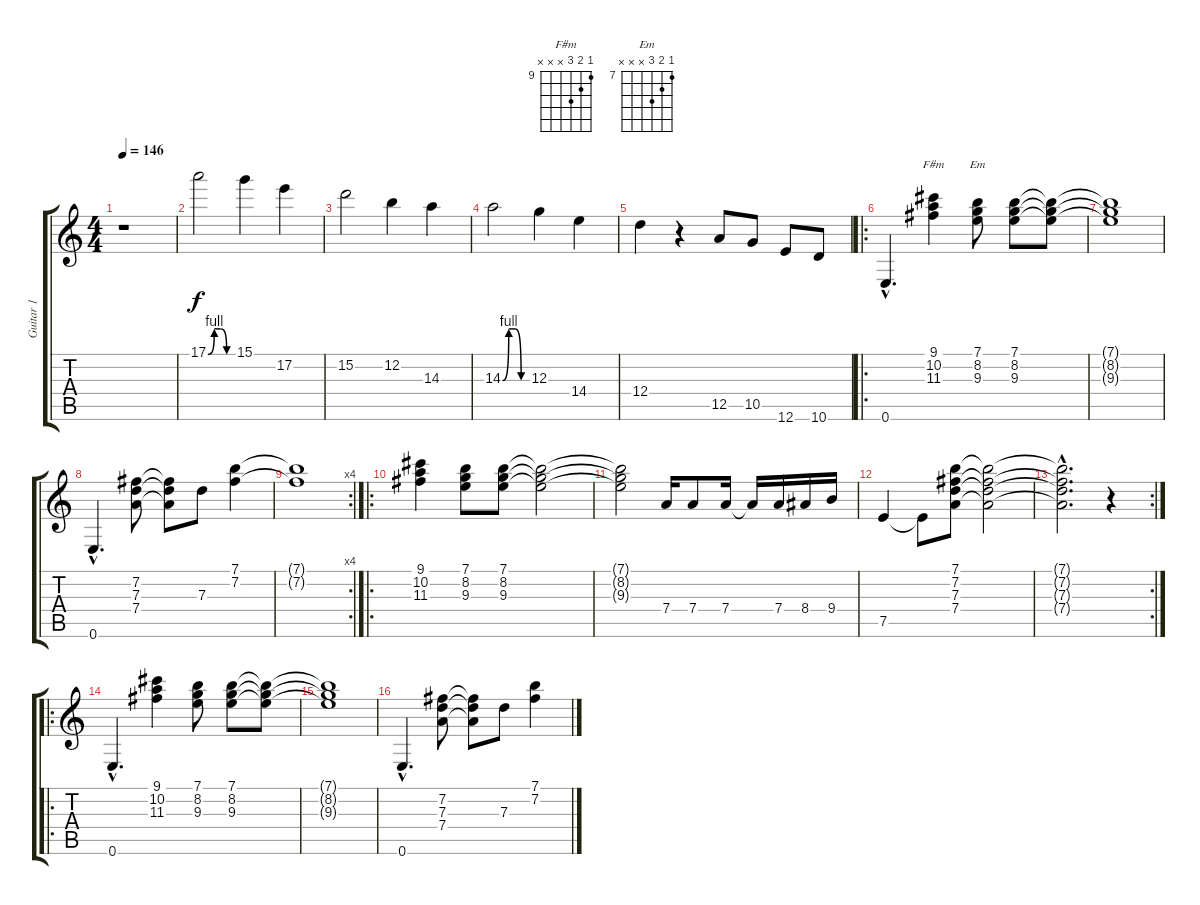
\track ("Guitar 1" "Guitar 1") {instrument overdrivenguitar}
\staff {score tabs}
\tuning (E4 B3 G3 D3 A2 E2) {hide}
\chord ("F#m" 9 10 11 x x x) {firstfret 9}
\chord ("Em" 7 8 9 x x x) {firstfret 7}
\ts (4 4)
\tempo 146
\clef g2
\ks c
r.1{dy f} |
17.1{be (custom 0 0 15 4 30 4 45 0 60 0)}.2 15.1.4 17.2.4 |
15.2.2 12.2.4 14.3.4 |
14.3{be (custom 0 0 15 4 30 4 45 0 60 0)}.2 12.3.4 14.4.4 |
12.4.4 r.4 12.5.8 10.5.8 12.6.8 10.6.8 |
\ro
0.6{hac}.4{d} (9.1 10.2 11.3).4{ch "F#m"} (7.1 8.2 9.3).8{ch "Em"} (7.1 8.2 9.3).8 (7.1{t} 8.2{t} 9.3{t}).8 |
(7.1{t} 8.2{t} 9.3{t}).1 |
0.6{hac}.4{d} (7.2 7.3 7.4).8 (7.2{t} 7.3{t} 7.4{t}).8 7.3.8 (7.1 7.2).4 |
\rc 4
(7.1{t} 7.2{t}).1 |
\ro
(9.1 10.2 11.3).4 (7.1 8.2 9.3).8 (7.1 8.2 9.3).8 (7.1{t} 8.2{t} 9.3{t}).2 |
(7.1{t} 8.2{t} 9.3{t}).2 7.4.16 7.4.8 7.4.16 7.4{t}.16 7.4.16 8.4.16 9.4.16 |
7.5.4 7.5{t}.8 (7.1 7.2 7.3 7.4).8 (7.1{t} 7.2{t} 7.3{t} 7.4{t}).2 |
\rc 2
(7.1{hac t} 7.2{hac t} 7.3{hac t} 7.4{hac t}).2{d} r.4 |
\ro
0.6{hac}.4{d} (9.1 10.2 11.3).4 (7.1 8.2 9.3).8 (7.1 8.2 9.3).8 (7.1{t} 8.2{t} 9.3{t}).8 |
(7.1{t} 8.2{t} 9.3{t}).1 |
0.6{hac}.4{d} (7.2 7.3 7.4).8 (7.2{t} 7.3{t} 7.4{t}).8 7.3.8 (7.1 7.2).4
